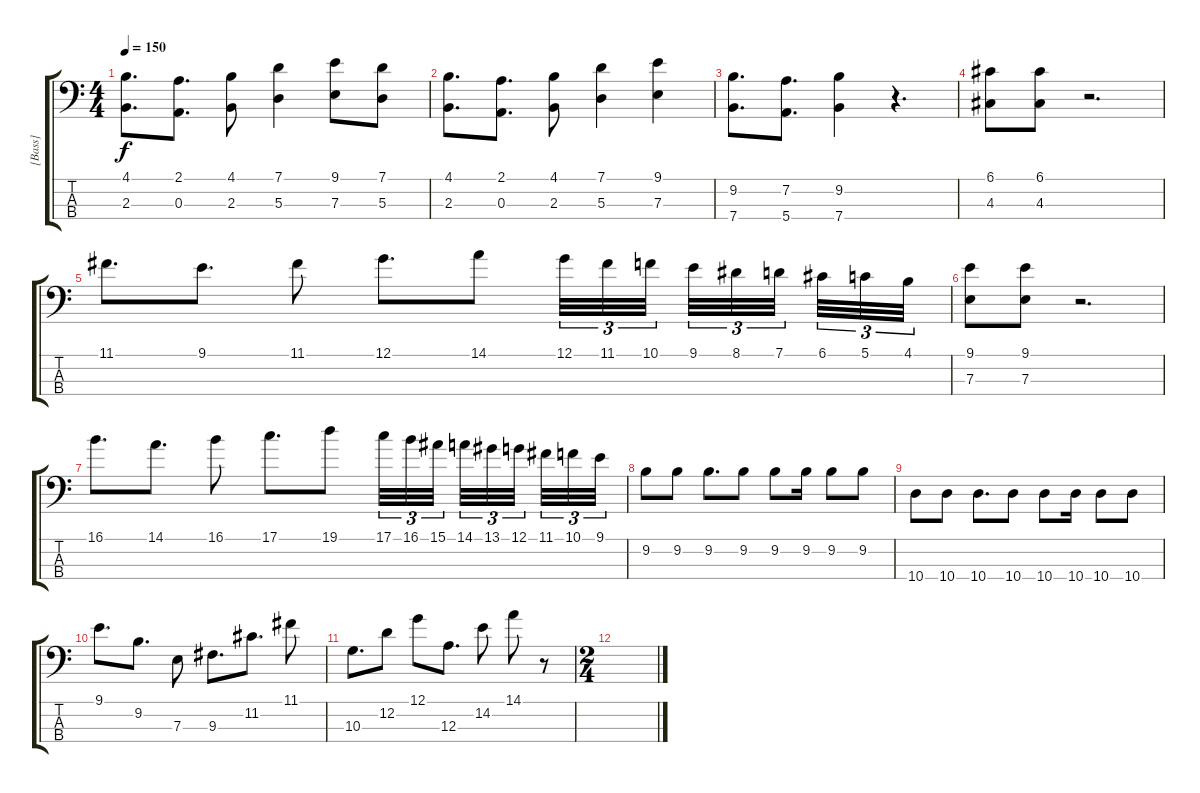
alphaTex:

\track ("[Bass]" "[Bass]") {instrument electricbassfinger}
\staff {score tabs}
\tuning (G2 D2 A1 E1) {hide}
\ts (4 4)
\tempo 150
\clef f4
\ks c
(4.1 2.3).8{d dy f} (2.1 0.3).8{d} (4.1 2.3).8 (7.1 5.3).4 (9.1 7.3).8 (7.1 5.3).8 |
(4.1 2.3).8{d} (2.1 0.3).8{d} (4.1 2.3).8 (7.1 5.3).4 (9.1 7.3).4 |
(9.2 7.4).8{d} (7.2 5.4).8{d} (9.2 7.4).4 r.4{d} |
(6.1 4.3).8 (6.1 4.3).8 r.2{d} |
11.1.8{d} 9.1.8{d} 11.1.8 12.1.8{d} 14.1.8 12.1.32{tu (3 2)} 11.1.32{tu (3 2)} 10.1.32{tu (3 2) beam splitsecondary} 9.1.32{tu (3 2)} 8.1.32{tu (3 2)} 7.1.32{tu (3 2) beam splitsecondary} 6.1.32{tu (3 2)} 5.1.32{tu (3 2)} 4.1.32{tu (3 2)} |
(9.1 7.3).8 (9.1 7.3).8 r.2{d} |
16.1.8{d} 14.1.8{d} 16.1.8 17.1.8{d} 19.1.8 17.1.32{tu (3 2)} 16.1.32{tu (3 2)} 15.1.32{tu (3 2) beam splitsecondary} 14.1.32{tu (3 2)} 13.1.32{tu (3 2)} 12.1.32{tu (3 2) beam splitsecondary} 11.1.32{tu (3 2)} 10.1.32{tu (3 2)} 9.1.32{tu (3 2)} |
9.2.8 9.2.8 9.2.8{d} 9.2.8 9.2.8 9.2.16 9.2.8 9.2.8 |
10.4.8 10.4.8 10.4.8{d} 10.4.8 10.4.8 10.4.16 10.4.8 10.4.8 |
9.1.8{d} 9.2.8{d} 7.3.8 9.3.8{d} 11.2.8{d} 11.1.8 |
10.3.8{d} 12.2.8 12.1.8 12.3.8{d} 14.2.8 14.1.8 r.8 |
\ts (2 4)
